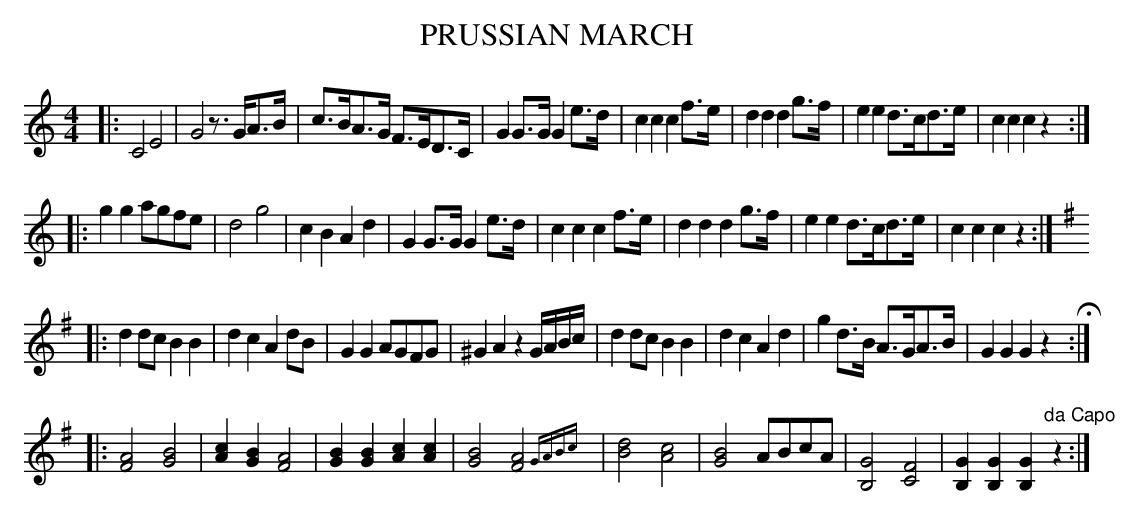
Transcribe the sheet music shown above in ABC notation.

X:1
T: PRUSSIAN MARCH
M: 4/4
L: 1/8
K: C
|:\
C4 E4 | G4 z>GA>B | c>BA>G F>ED>C | G2G>G G2e>d |\
c2c2 c2f>e | d2d2 d2g>f | e2e2 d>cd>e | c2c2 c2z2 :|
|:\
g2g2 agfe | d4 g4 | c2B2 A2d2 | G2G>G G2e>d |\
c2c2 c2f>e | d2d2 d2g>f | e2e2 d>cd>e | c2c2 c2z2 :|
K: G
|:\
d2dc B2B2 | d2c2 A2dB | G2G2 AGFG | ^G2A2 z2G/A/B/c/ |\
d2dc B2B2 | d2c2 A2d2 |  g2d>B A>GA>B | G2G2 G2z2 H:|
|:\
[A4F4] [B4G4] | [c2A2][B2G2] [A4F4] | [B2G2][B2G2] [c2A2][c2A2] | [B4G4] [A4F4] {GABc}|\
[d4B4] [c4A4] | [B4G4] ABcA | [G4B,4] [F4C4] | [G2B,2][G2B,2] [G2B,2]"da Capo"z2 :|
